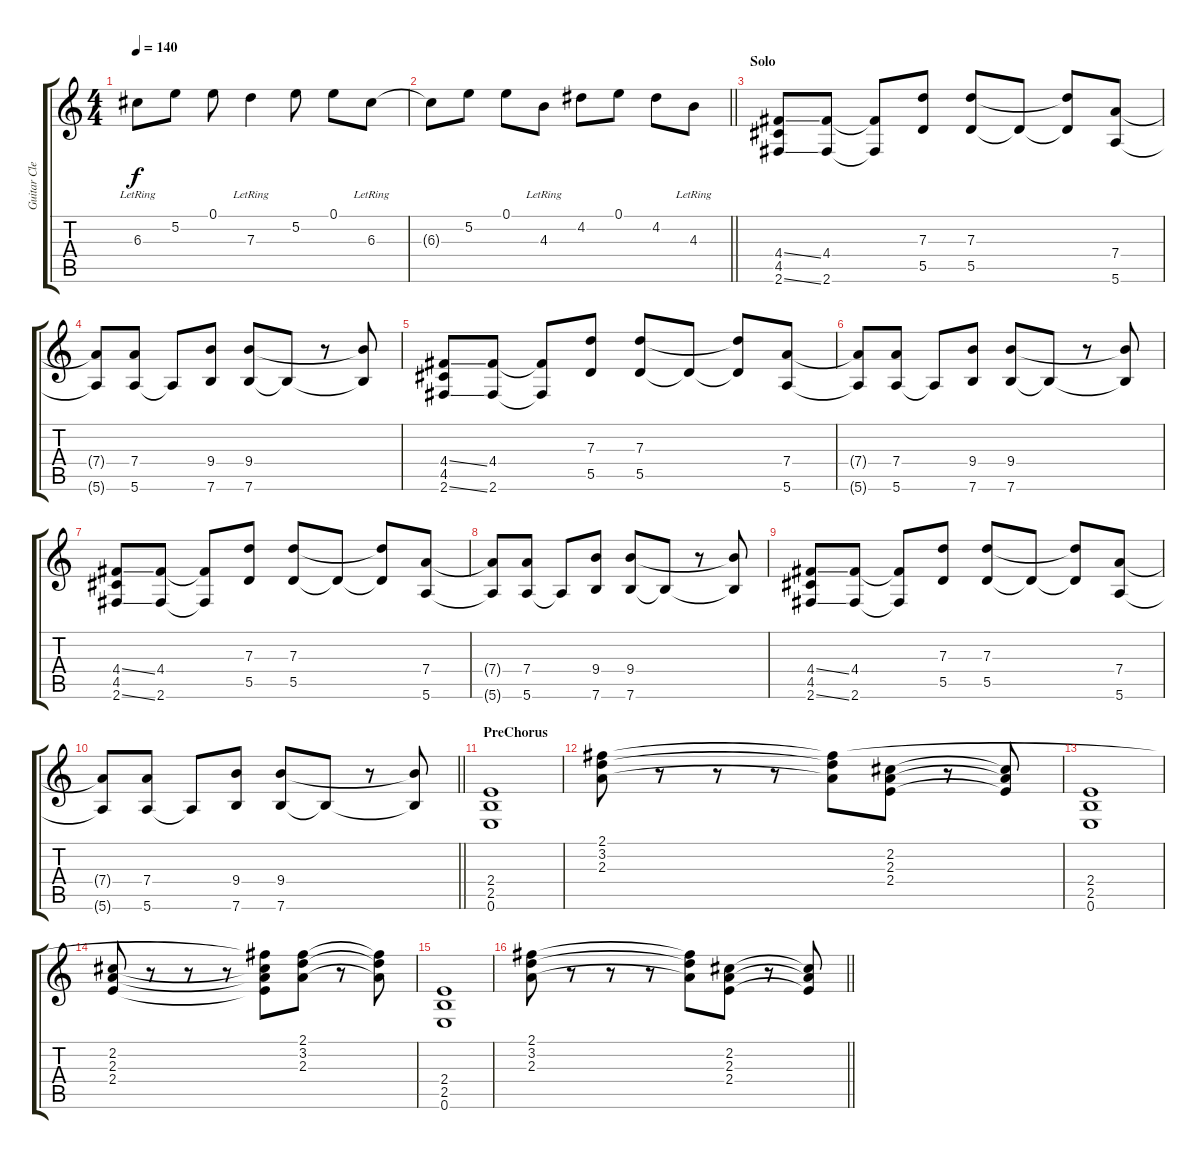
\track ("Guitar Clean" "Guitar Cle") {instrument electricguitarclean}
\staff {score tabs}
\tuning (E4 B3 G3 D3 A2 E2) {hide}
\ts (4 4)
\tempo 140
\clef g2
\ks c
6.3{lr}.8{dy f} 5.2.8 0.1.8 7.3{lr}.4 5.2.8 0.1.8 6.3{lr}.8 |
\barLineRight lightlight
6.3{t}.8 5.2.8 0.1.8 4.3{lr}.8 4.2.8 0.1.8 4.2.8 4.3{lr}.8 |
\section ("" "Solo")
(4.4{ss} 4.5 2.6{ss}).8{instrument distortionguitar} (4.4 2.6).8 (4.4{t} 2.6{t}).8 (7.3 5.5).8 (7.3 5.5).8 5.5{t}.8 (7.3{t} 5.5{t}).8 (7.4 5.6).8 |
(7.4{t} 5.6{t}).8 (7.4 5.6).8 5.6{t}.8 (9.4 7.6).8 (9.4 7.6).8 7.6{t}.8 r.8 (9.4{t} 7.6{t}).8 |
(4.4{ss} 4.5 2.6{ss}).8{instrument distortionguitar} (4.4 2.6).8 (4.4{t} 2.6{t}).8 (7.3 5.5).8 (7.3 5.5).8 5.5{t}.8 (7.3{t} 5.5{t}).8 (7.4 5.6).8 |
(7.4{t} 5.6{t}).8 (7.4 5.6).8 5.6{t}.8 (9.4 7.6).8 (9.4 7.6).8 7.6{t}.8 r.8 (9.4{t} 7.6{t}).8 |
(4.4{ss} 4.5 2.6{ss}).8{instrument distortionguitar} (4.4 2.6).8 (4.4{t} 2.6{t}).8 (7.3 5.5).8 (7.3 5.5).8 5.5{t}.8 (7.3{t} 5.5{t}).8 (7.4 5.6).8 |
(7.4{t} 5.6{t}).8 (7.4 5.6).8 5.6{t}.8 (9.4 7.6).8 (9.4 7.6).8 7.6{t}.8 r.8 (9.4{t} 7.6{t}).8 |
(4.4{ss} 4.5 2.6{ss}).8{instrument distortionguitar} (4.4 2.6).8 (4.4{t} 2.6{t}).8 (7.3 5.5).8 (7.3 5.5).8 5.5{t}.8 (7.3{t} 5.5{t}).8 (7.4 5.6).8 |
\barLineRight lightlight
(7.4{t} 5.6{t}).8 (7.4 5.6).8 5.6{t}.8 (9.4 7.6).8 (9.4 7.6).8 7.6{t}.8 r.8 (9.4{t} 7.6{t}).8 |
\section ("" "PreChorus")
(2.4 2.5 0.6).1{instrument electricguitarclean} |
(2.1 3.2 2.3).8 r.8 r.8 r.8 (2.1{t} 3.2{t} 2.3{t}).8 (2.2 2.3 2.4).8 r.8 (2.2{t} 2.3{t} 2.4{t}).8 |
(2.4 2.5 0.6).1 |
(2.2 2.3 2.4).8 r.8 r.8 r.8 (2.1{t} 2.2{t} 2.3{t} 2.4{t}).8 (2.1 3.2 2.3).8 r.8 (2.1{t} 3.2{t} 2.3{t}).8 |
(2.4 2.5 0.6).1 |
\barLineRight lightlight
(2.1 3.2 2.3).8 r.8 r.8 r.8 (2.1{t} 3.2{t} 2.3{t}).8 (2.2 2.3 2.4).8 r.8 (2.2{t} 2.3{t} 2.4{t}).8
